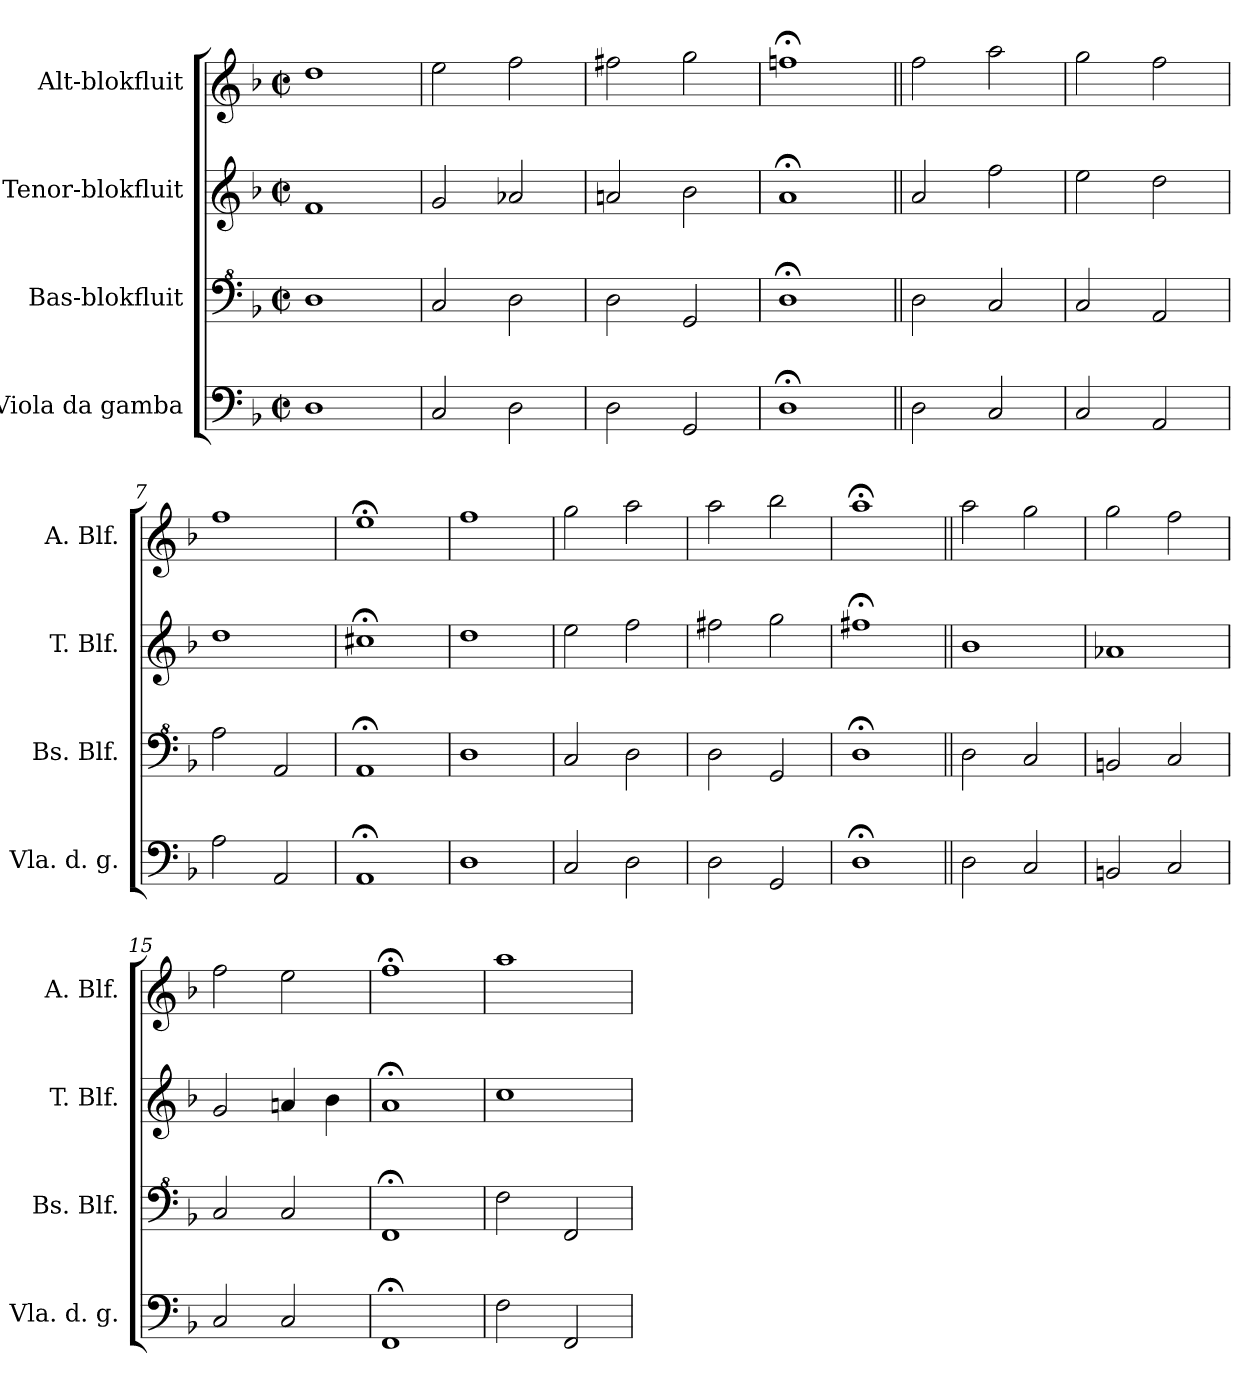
**kern	**kern	**kern	**kern
*part4	*part3	*part2	*part1
*staff4	*staff3	*staff2	*staff1
*I"Viola da gamba	*I"Bas-blokfluit	*I"Tenor-blokfluit	*I"Alt-blokfluit
*I'Vla. d. g.	*I'Bs. Blf.	*I'T. Blf.	*I'A. Blf.
*clefF4	*clefF^4	*clefG2	*clefG2
*k[b-]	*k[b-]	*k[b-]	*k[b-]
*M2/2	*M2/2	*M2/2	*M2/2
*met(c|)	*met(c|)	*met(c|)	*met(c|)
=1	=1	=1	=1
1D	1d	1f	1dd
=2	=2	=2	=2
2C/	2c/	2g/	2ee\
2D\	2d\	2a-X/	2ff\
=3	=3	=3	=3
2D\	2d\	2an/	2ff#X\
2GG/	2G/	2b-\	2gg\
=4	=4	=4	=4
1D;<	1d;<	1a;<	1ffn;<
=5||	=5||	=5||	=5||
2D\	2d\	2a/	2ff\
2C/	2c/	2ff\	2aa\
=6	=6	=6	=6
2C/	2c/	2ee\	2gg\
2AA/	2A/	2dd\	2ff\
=7	=7	=7	=7
2A\	2a\	1dd	1ff
2AA/	2A/	.	.
=8	=8	=8	=8
1AA;<	1A;<	1cc#X;<	1ee;<
=9	=9	=9	=9
1D	1d	1dd	1ff
=10	=10	=10	=10
2C/	2c/	2ee\	2gg\
2D\	2d\	2ff\	2aa\
!!LO:LB:g=z
=11	=11	=11	=11
2D\	2d\	2ff#X\	2aa\
2GG/	2G/	2gg\	2bb-\
=12	=12	=12	=12
1D;<	1d;<	1ff#X;<	1aa;<
=13||	=13||	=13||	=13||
2D\	2d\	1b-	2aa\
2C/	2c/	.	2gg\
=14	=14	=14	=14
2BBn/	2Bn/	1a-X	2gg\
2C/	2c/	.	2ff\
=15	=15	=15	=15
2C/	2c/	2g/	2ff\
2C/	2c/	4an/	2ee\
.	.	4b-\	.
=16	=16	=16	=16
1FF;<	1F;<	1a;<	1ff;<
=17	=17	=17	=17
2F\	2f\	1cc	1aa
2FF/	2F/	.	.
=	=	=	=
*-	*-	*-	*-
